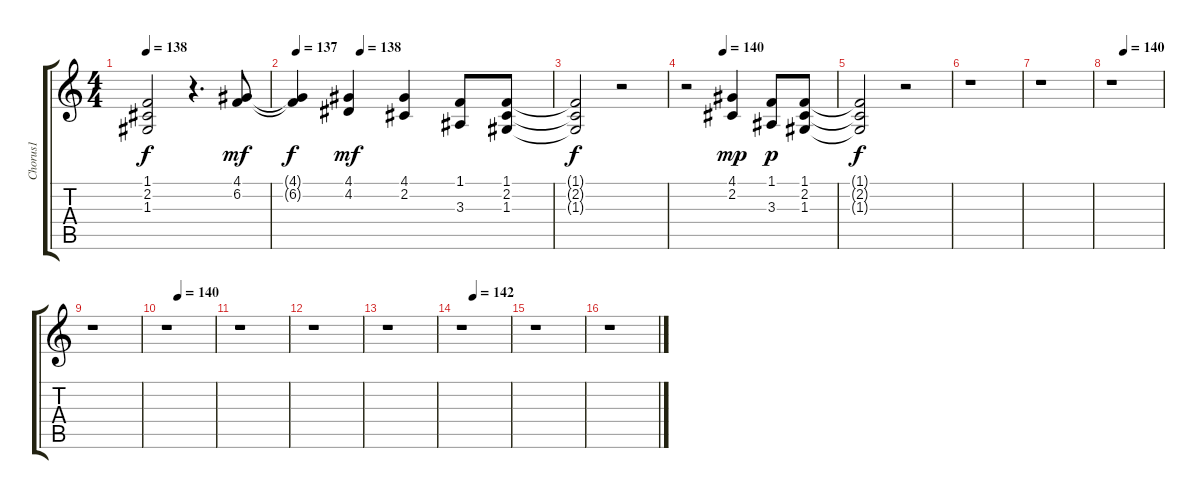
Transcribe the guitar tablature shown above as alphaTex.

\track ("Chorus1" "Chorus1") {instrument synthvoice}
\staff {score tabs}
\tuning (E4 B3 G3 D3 A2 E2) {hide}
\ts (4 4)
\tempo 138
\clef g2
\ks c
(1.1{t} 2.2{t} 1.3{t}).2{dy f} r.4{d} (4.1 6.2).8{dy mf} |
\tempo 137
\tempo (138 0.25)
(4.1{t} 6.2{t}).4{dy f} (4.1 4.2).4{dy mf} (4.1 2.2).4 (1.1 3.3).8 (1.1 2.2 1.3).8 |
(1.1{t} 2.2{t} 1.3{t}).2{dy f} r.2 |
\tempo (140 0.25)
r.2 (4.1 2.2).4{dy mp} (1.1 3.3).8{dy p} (1.1 2.2 1.3).8 |
(1.1{t} 2.2{t} 1.3{t}).2{dy f} r.2 |
r.1 |
r.1 |
\tempo (140 0.25)
r.1 |
r.1 |
\tempo (140 0.25)
r.1 |
r.1 |
r.1 |
r.1 |
\tempo (142 0.25)
r.1 |
r.1 |
r.1
